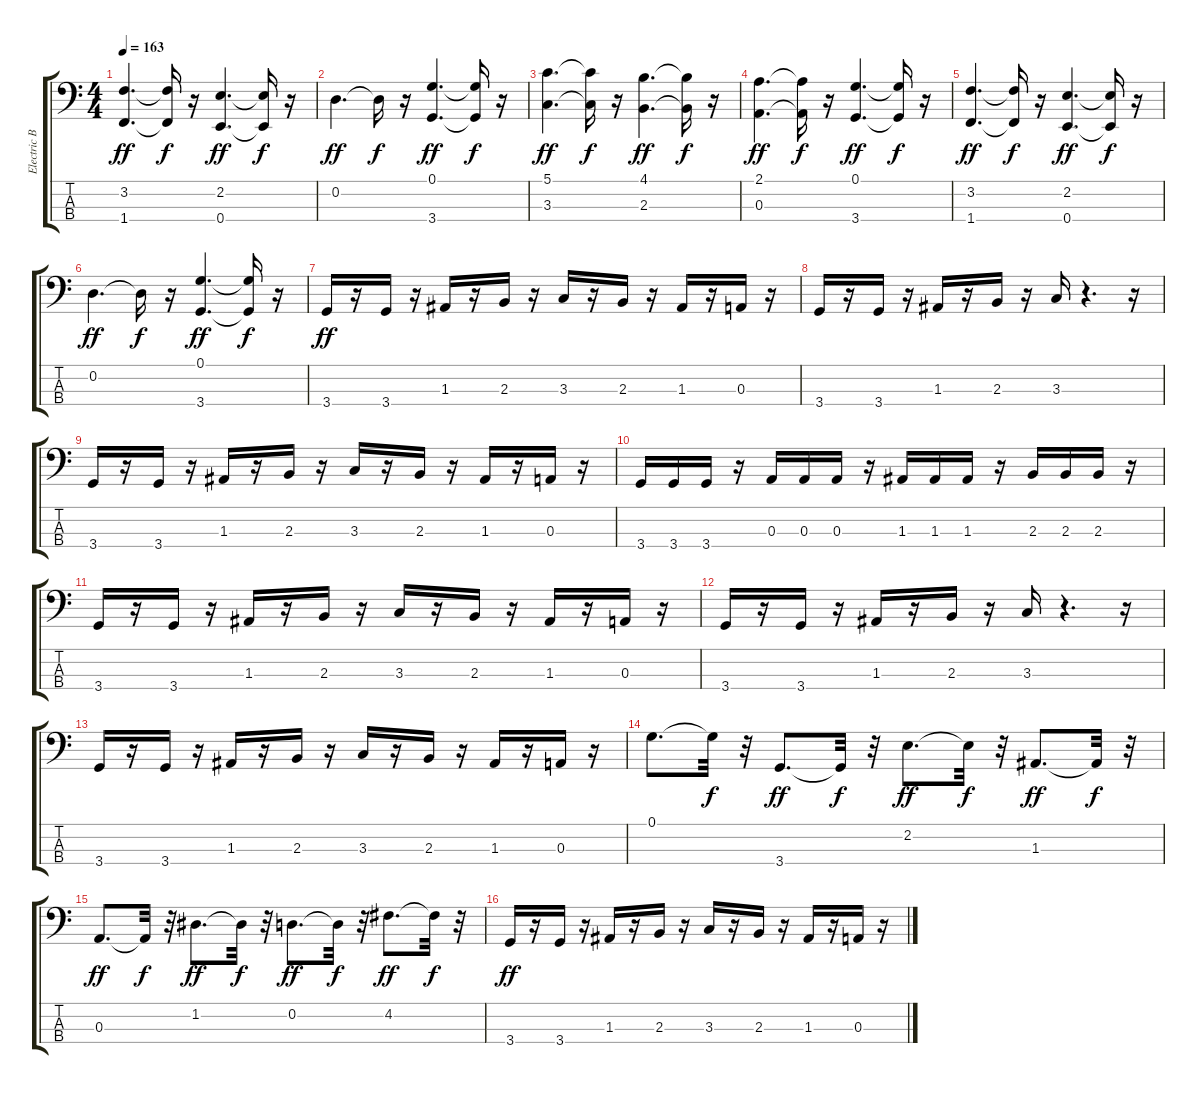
\track ("Electric Bass (Finger)" "Electric B") {instrument electricbassfinger}
\staff {score tabs}
\tuning (G2 D2 A1 E1) {hide}
\ts (4 4)
\tempo 163
\clef f4
\ks c
(3.2 1.4).4{d dy ff} (3.2{t} 1.4{t}).16{dy f} r.16 (2.2 0.4).4{d dy ff} (2.2{t} 0.4{t}).16{dy f} r.16 |
0.2.4{d dy ff} 0.2{t}.16{dy f} r.16 (0.1 3.4).4{d dy ff} (0.1{t} 3.4{t}).16{dy f} r.16 |
(5.1 3.3).4{d dy ff} (5.1{t} 3.3{t}).16{dy f} r.16 (4.1 2.3).4{d dy ff} (4.1{t} 2.3{t}).16{dy f} r.16 |
(2.1 0.3).4{d dy ff} (2.1{t} 0.3{t}).16{dy f} r.16 (0.1 3.4).4{d dy ff} (0.1{t} 3.4{t}).16{dy f} r.16 |
(3.2 1.4).4{d dy ff} (3.2{t} 1.4{t}).16{dy f} r.16 (2.2 0.4).4{d dy ff} (2.2{t} 0.4{t}).16{dy f} r.16 |
0.2.4{d dy ff} 0.2{t}.16{dy f} r.16 (0.1 3.4).4{d dy ff} (0.1{t} 3.4{t}).16{dy f} r.16 |
3.4.16{dy ff} r.16 3.4.16 r.16 1.3.16 r.16 2.3.16 r.16 3.3.16 r.16 2.3.16 r.16 1.3.16 r.16 0.3.16 r.16 |
3.4.16 r.16 3.4.16 r.16 1.3.16 r.16 2.3.16 r.16 3.3.16 r.4{d} r.16 |
3.4.16 r.16 3.4.16 r.16 1.3.16 r.16 2.3.16 r.16 3.3.16 r.16 2.3.16 r.16 1.3.16 r.16 0.3.16 r.16 |
3.4.16 3.4.16 3.4.16 r.16 0.3.16 0.3.16 0.3.16 r.16 1.3.16 1.3.16 1.3.16 r.16 2.3.16 2.3.16 2.3.16 r.16 |
3.4.16 r.16 3.4.16 r.16 1.3.16 r.16 2.3.16 r.16 3.3.16 r.16 2.3.16 r.16 1.3.16 r.16 0.3.16 r.16 |
3.4.16 r.16 3.4.16 r.16 1.3.16 r.16 2.3.16 r.16 3.3.16 r.4{d} r.16 |
3.4.16 r.16 3.4.16 r.16 1.3.16 r.16 2.3.16 r.16 3.3.16 r.16 2.3.16 r.16 1.3.16 r.16 0.3.16 r.16 |
0.1.8{d} 0.1{t}.32{dy f} r.32 3.4.8{d dy ff} 3.4{t}.32{dy f} r.32 2.2.8{d dy ff} 2.2{t}.32{dy f} r.32 1.3.8{d dy ff} 1.3{t}.32{dy f} r.32 |
0.3.8{d dy ff} 0.3{t}.32{dy f} r.32 1.2.8{d dy ff} 1.2{t}.32{dy f} r.32 0.2.8{d dy ff} 0.2{t}.32{dy f} r.32 4.2.8{d dy ff} 4.2{t}.32{dy f} r.32 |
3.4.16{dy ff} r.16 3.4.16 r.16 1.3.16 r.16 2.3.16 r.16 3.3.16 r.16 2.3.16 r.16 1.3.16 r.16 0.3.16 r.16
